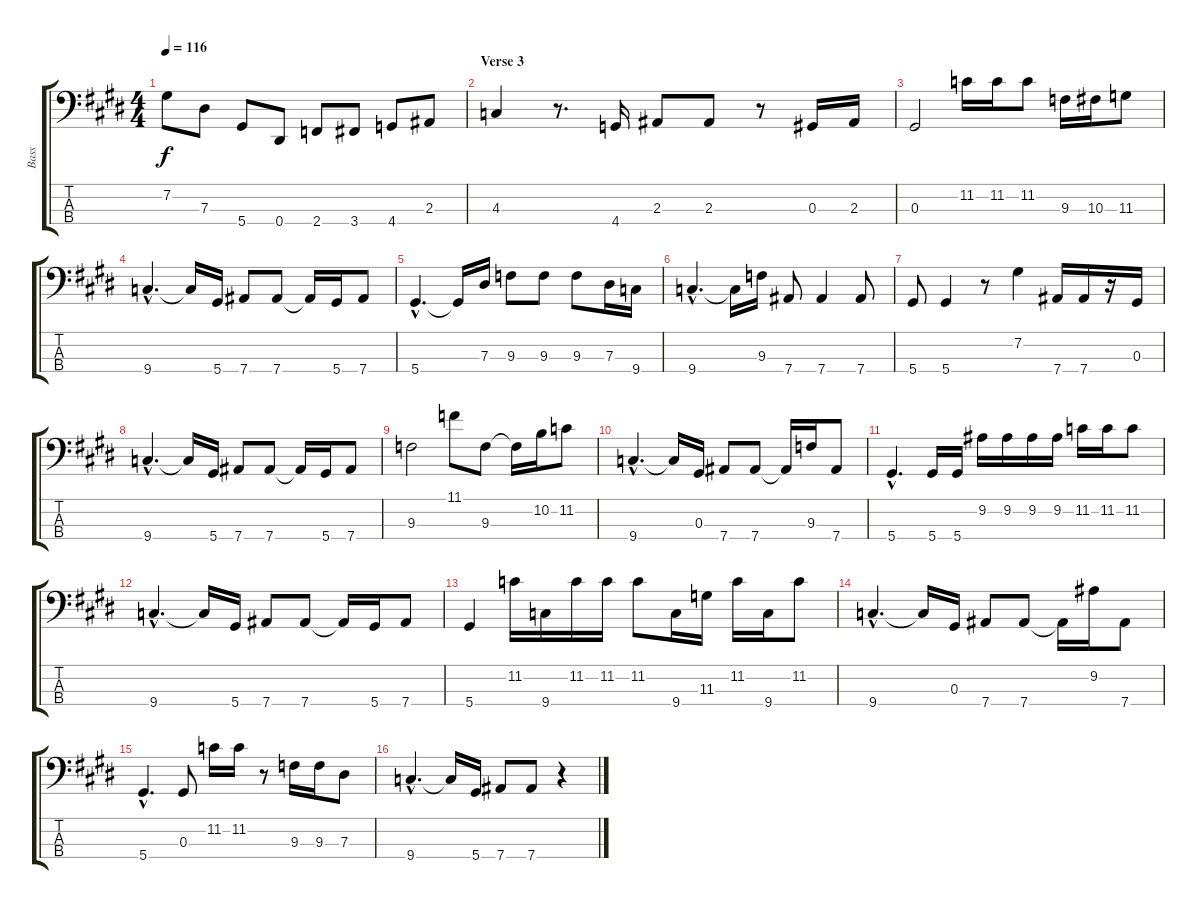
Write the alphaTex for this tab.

\track ("Bass" "Bass") {instrument electricbassfinger}
\staff {score tabs}
\tuning (Gb2 Db2 Ab1 Eb1) {hide}
\ts (4 4)
\tempo 116
\clef f4
\ks c#minor
7.2.8{dy f} 7.3.8 5.4.8 0.4.8 2.4.8 3.4.8 4.4.8 2.3.8 |
\section ("" "Verse 3")
4.3.4 r.8{d} 4.4.16 2.3.8 2.3.8 r.8 0.3.16 2.3.16 |
0.3.2 11.2.16 11.2.16 11.2.8 9.3.16 10.3.16 11.3.8 |
9.4{hac}.4{d} 9.4{t}.16 5.4.16 7.4.8 7.4.8 7.4{t}.16 5.4.16 7.4.8 |
5.4{hac}.4{d} 5.4{t}.16 7.3.16 9.3.8 9.3.8 9.3.8 7.3.16 9.4.16 |
9.4{hac}.4{d} 9.4{t}.16 9.3.16 7.4.8 7.4.4 7.4.8 |
5.4.8 5.4.4 r.8 7.2.4 7.4.16 7.4.16 r.16 0.3.16 |
9.4{hac}.4{d} 9.4{t}.16 5.4.16 7.4.8 7.4.8 7.4{t}.16 5.4.16 7.4.8 |
9.3.2 11.1.8 9.3.8 9.3{t}.16 10.2.16 11.2.8 |
9.4{hac}.4{d} 9.4{t}.16 0.3.16 7.4.8 7.4.8 7.4{t}.16 9.3.16 7.4.8 |
5.4{hac}.4{d} 5.4.16 5.4.16 9.2.16 9.2.16 9.2.16 9.2.16 11.2.16 11.2.16 11.2.8 |
9.4{hac}.4{d} 9.4{t}.16 5.4.16 7.4.8 7.4.8 7.4{t}.16 5.4.16 7.4.8 |
5.4.4 11.2.16 9.4.16 11.2.16 11.2.16 11.2.8 9.4.16 11.3.16 11.2.16 9.4.16 11.2.8 |
9.4{hac}.4{d} 9.4{t}.16 0.3.16 7.4.8 7.4.8 7.4{t}.16 9.2.16 7.4.8 |
5.4{hac}.4{d} 0.3.8 11.2.16 11.2.16 r.8 9.3.16 9.3.16 7.3.8 |
9.4{hac}.4{d} 9.4{t}.16 5.4.16 7.4.8 7.4.8 r.4
